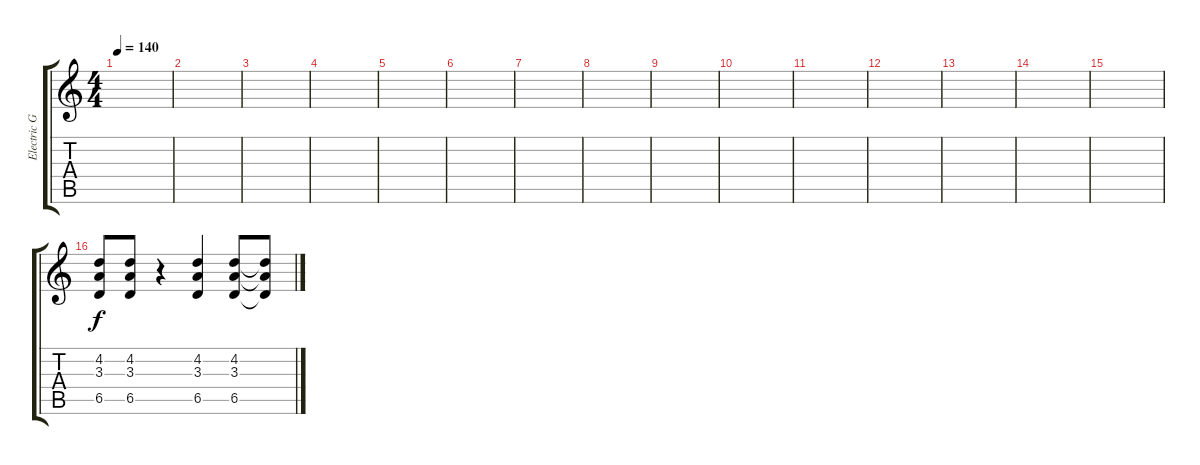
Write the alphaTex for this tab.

\track ("Electric Guitar - Rythm" "Electric G") {instrument distortionguitar}
\staff {score tabs}
\tuning (Eb4 Bb3 Gb3 Db3 Ab2 Eb2) {hide}
\ts (4 4)
\tempo 140
\clef g2
\ks c
|
|
|
|
|
|
|
|
|
|
|
|
|
|
|
(4.2 3.3 6.5).8 (4.2 3.3 6.5).8 r.4 (4.2 3.3 6.5).4 (4.2 3.3 6.5).8 (4.2{t} 3.3{t} 6.5{t}).8{dy f}
